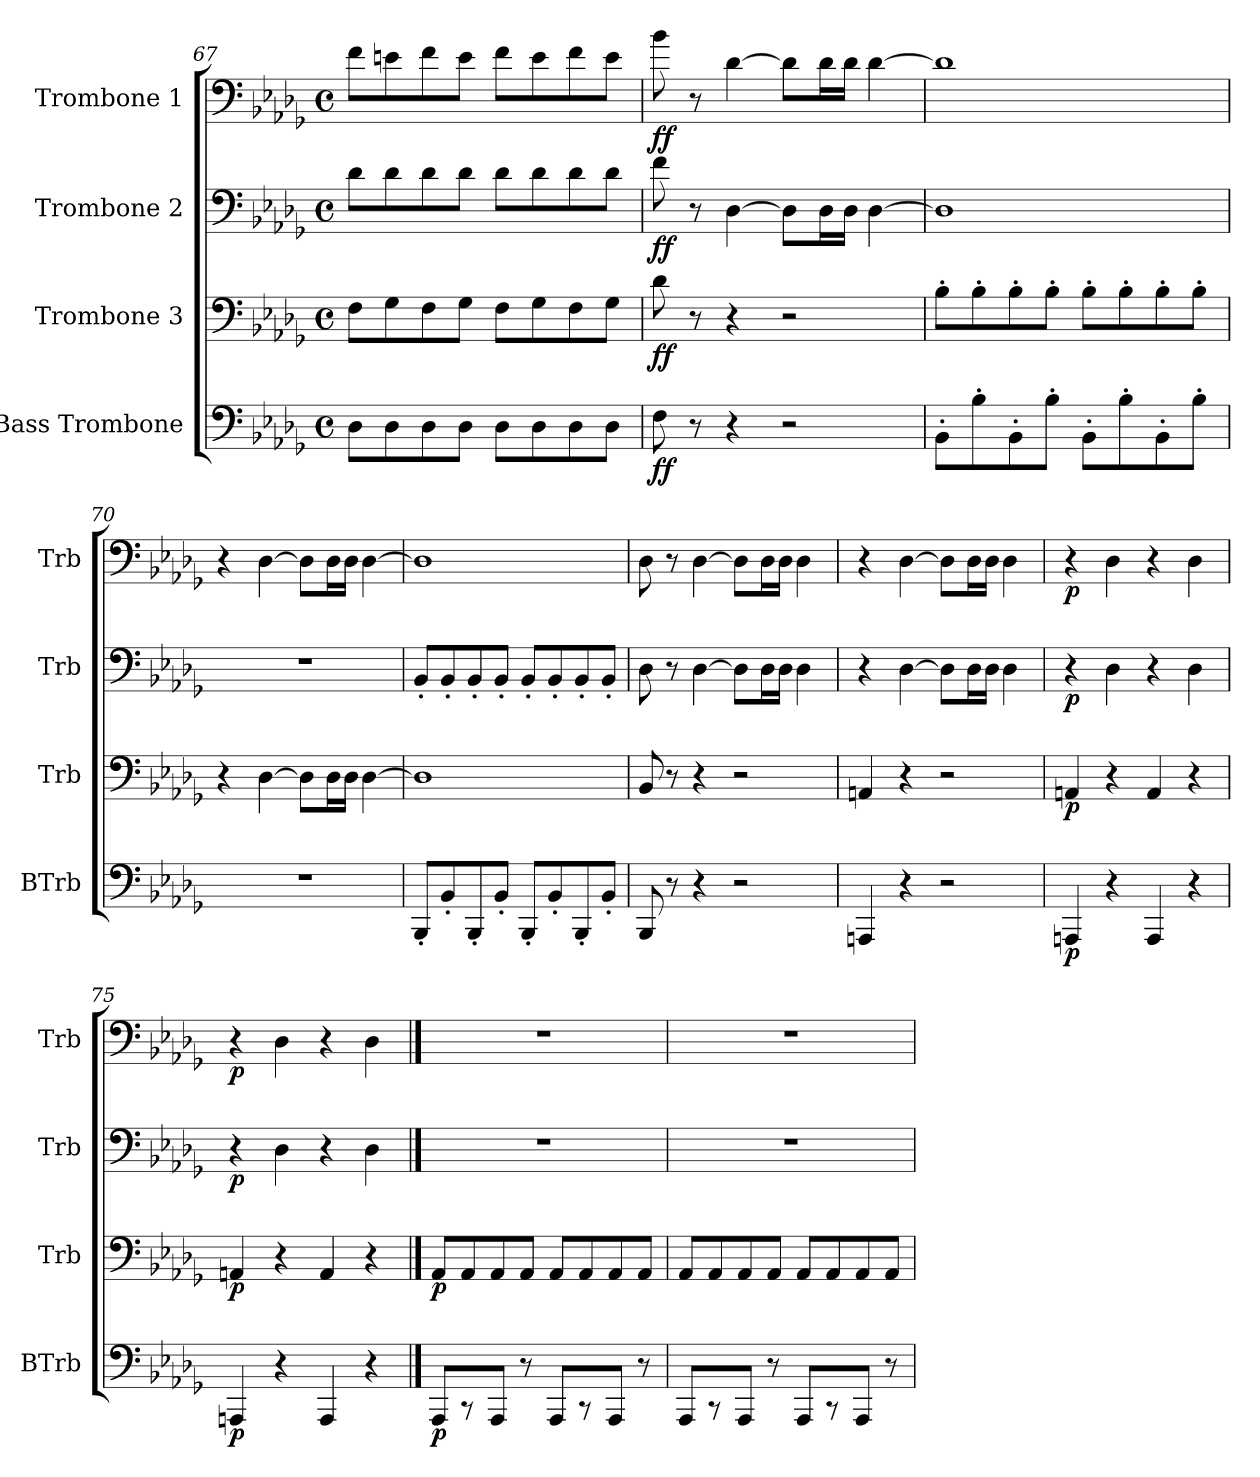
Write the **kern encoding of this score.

**kern	**dynam	**kern	**dynam	**kern	**dynam	**kern	**dynam
*part4	*part4	*part3	*part3	*part2	*part2	*part1	*part1
*staff4	*staff4	*staff3	*staff3	*staff2	*staff2	*staff1	*staff1
*I"Bass Trombone	*	*I"Trombone 3	*	*I"Trombone 2	*	*I"Trombone 1	*
*I'BTrb	*	*I'Trb	*	*I'Trb	*	*I'Trb	*
*clefF4	*	*clefF4	*	*clefF4	*	*clefF4	*
*k[b-e-a-d-g-]	*	*k[b-e-a-d-g-]	*	*k[b-e-a-d-g-]	*	*k[b-e-a-d-g-]	*
*D-:	*	*D-:	*	*D-:	*	*D-:	*
*M4/4	*	*M4/4	*	*M4/4	*	*M4/4	*
*met(c)	*	*met(c)	*	*met(c)	*	*met(c)	*
=67	=67	=67	=67	=67	=67	=67	=67
8D-\L	.	8F\L	.	8d-\L	.	8f\L	.
8D-\	.	8G-\	.	8d-\	.	8en\	.
8D-\	.	8F\	.	8d-\	.	8f\	.
8D-\J	.	8G-\J	.	8d-\J	.	8e\J	.
8D-\L	.	8F\L	.	8d-\L	.	8f\L	.
8D-\	.	8G-\	.	8d-\	.	8e\	.
8D-\	.	8F\	.	8d-\	.	8f\	.
8D-\J	.	8G-\J	.	8d-\J	.	8e\J	.
!!LO:PB:g=z
=68	=68	=68	=68	=68	=68	=68	=68
!	!LO:DY:b	!	!LO:DY:b	!	!LO:DY:b	!	!LO:DY:b
8F\	ff	8d-\	ff	8f\	ff	8b-\	ff
8r	.	8r	.	8r	.	8r	.
4r	.	4r	.	[4D-\	.	[4d-\	.
2r	.	2r	.	8D-\L]	.	8d-\L]	.
.	.	.	.	16D-\L	.	16d-\L	.
.	.	.	.	16D-\JJ	.	16d-\JJ	.
.	.	.	.	[4D-\	.	[4d-\	.
=69	=69	=69	=69	=69	=69	=69	=69
8BB-'\L	.	8B-'\L	.	1D-]	.	1d-]	.
8B-'\	.	8B-'\	.	.	.	.	.
8BB-'\	.	8B-'\	.	.	.	.	.
8B-'\J	.	8B-'\J	.	.	.	.	.
8BB-'\L	.	8B-'\L	.	.	.	.	.
8B-'\	.	8B-'\	.	.	.	.	.
8BB-'\	.	8B-'\	.	.	.	.	.
8B-'\J	.	8B-'\J	.	.	.	.	.
=70	=70	=70	=70	=70	=70	=70	=70
1r	.	4r	.	1r	.	4r	.
.	.	[4D-\	.	.	.	[4D-\	.
.	.	8D-\L]	.	.	.	8D-\L]	.
.	.	16D-\L	.	.	.	16D-\L	.
.	.	16D-\JJ	.	.	.	16D-\JJ	.
.	.	[4D-\	.	.	.	[4D-\	.
=71	=71	=71	=71	=71	=71	=71	=71
8BBB-'/L	.	1D-]	.	8BB-'/L	.	1D-]	.
8BB-'/	.	.	.	8BB-'/	.	.	.
8BBB-'/	.	.	.	8BB-'/	.	.	.
8BB-'/J	.	.	.	8BB-'/J	.	.	.
8BBB-'/L	.	.	.	8BB-'/L	.	.	.
8BB-'/	.	.	.	8BB-'/	.	.	.
8BBB-'/	.	.	.	8BB-'/	.	.	.
8BB-'/J	.	.	.	8BB-'/J	.	.	.
=72	=72	=72	=72	=72	=72	=72	=72
8BBB-/	.	8BB-/	.	8D-\	.	8D-\	.
8r	.	8r	.	8r	.	8r	.
4r	.	4r	.	[4D-\	.	[4D-\	.
2r	.	2r	.	8D-\L]	.	8D-\L]	.
.	.	.	.	16D-\L	.	16D-\L	.
.	.	.	.	16D-\JJ	.	16D-\JJ	.
.	.	.	.	4D-\	.	4D-\	.
!!LO:PB:g=z
=73	=73	=73	=73	=73	=73	=73	=73
4AAAn/	.	4AAn/	.	4r	.	4r	.
4r	.	4r	.	[4D-\	.	[4D-\	.
2r	.	2r	.	8D-\L]	.	8D-\L]	.
.	.	.	.	16D-\L	.	16D-\L	.
.	.	.	.	16D-\JJ	.	16D-\JJ	.
.	.	.	.	4D-\	.	4D-\	.
!!LO:PB:g=z
=74	=74	=74	=74	=74	=74	=74	=74
!	!LO:DY:b	!	!LO:DY:b	!	!LO:DY:b	!	!LO:DY:b
4AAAn/	p	4AAn/	p	4r	p	4r	p
4r	.	4r	.	4D-\	.	4D-\	.
4AAA/	.	4AA/	.	4r	.	4r	.
4r	.	4r	.	4D-\	.	4D-\	.
=75	=75	=75	=75	=75	=75	=75	=75
!	!LO:DY:b	!	!LO:DY:b	!	!LO:DY:b	!	!LO:DY:b
4AAAn/	p	4AAn/	p	4r	p	4r	p
4r	.	4r	.	4D-\	.	4D-\	.
4AAA/	.	4AA/	.	4r	.	4r	.
4r	.	4r	.	4D-\	.	4D-\	.
==76	==76	==76	==76	==76	==76	==76	==76
!	!LO:DY:b	!	!LO:DY:b	!	!	!	!
8AAA-/L	p	8AA-/L	p	1r	.	1r	.
8r	.	8AA-/	.	.	.	.	.
8AAA-/J	.	8AA-/	.	.	.	.	.
8r	.	8AA-/J	.	.	.	.	.
8AAA-/L	.	8AA-/L	.	.	.	.	.
8r	.	8AA-/	.	.	.	.	.
8AAA-/J	.	8AA-/	.	.	.	.	.
8r	.	8AA-/J	.	.	.	.	.
=77	=77	=77	=77	=77	=77	=77	=77
8AAA-/L	.	8AA-/L	.	1r	.	1r	.
8r	.	8AA-/	.	.	.	.	.
8AAA-/J	.	8AA-/	.	.	.	.	.
8r	.	8AA-/J	.	.	.	.	.
8AAA-/L	.	8AA-/L	.	.	.	.	.
8r	.	8AA-/	.	.	.	.	.
8AAA-/J	.	8AA-/	.	.	.	.	.
8r	.	8AA-/J	.	.	.	.	.
=	=	=	=	=	=	=	=
*-	*-	*-	*-	*-	*-	*-	*-
